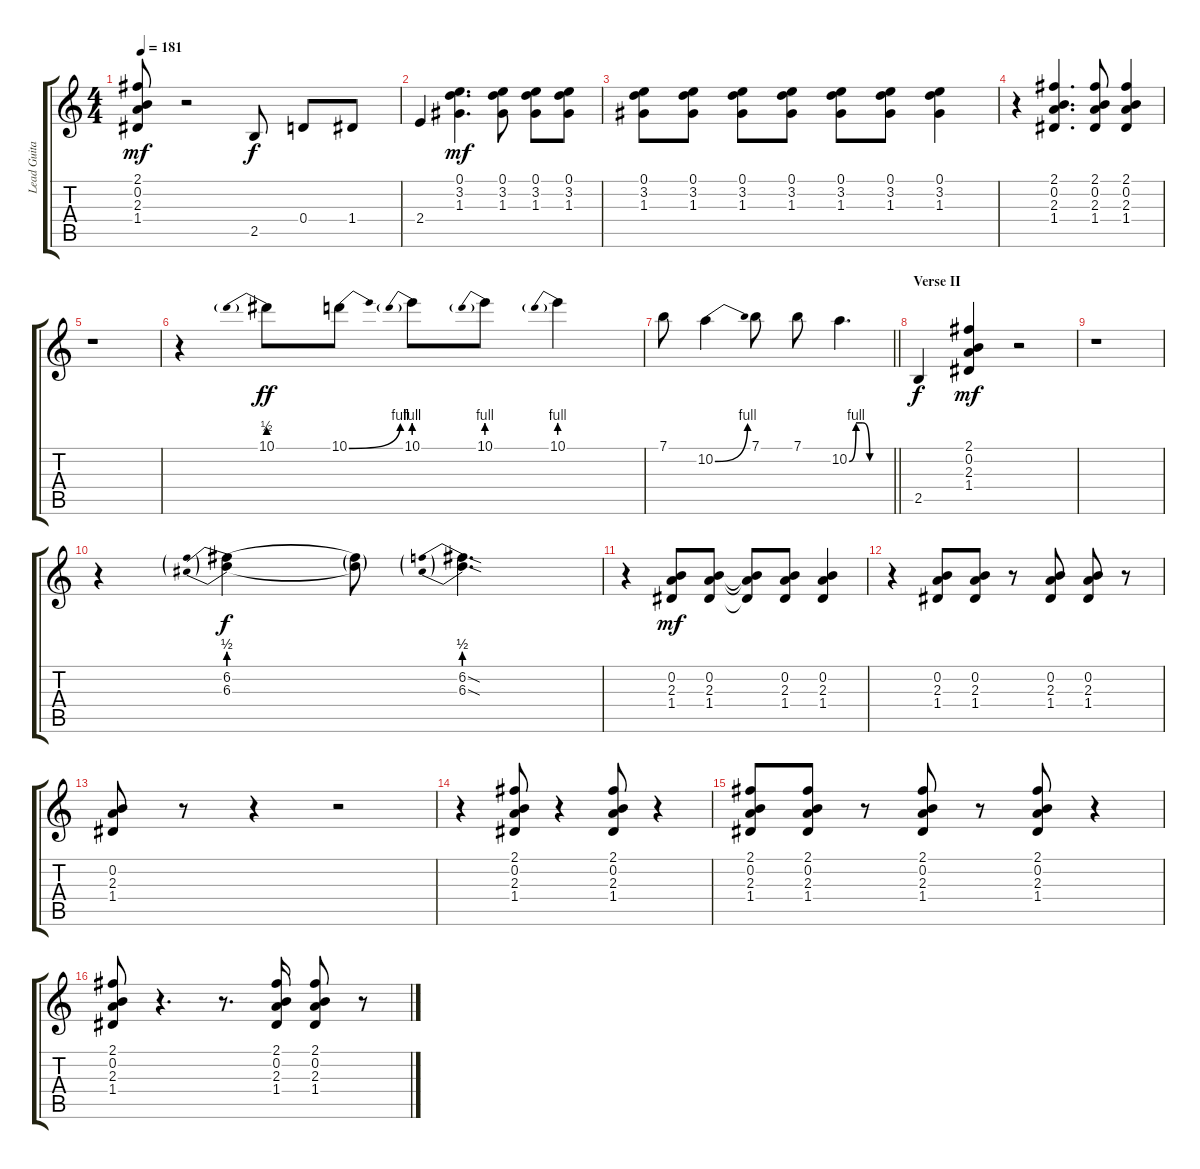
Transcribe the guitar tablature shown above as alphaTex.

\track ("Lead Guitar" "Lead Guita") {instrument electricguitarclean}
\staff {score tabs}
\tuning (E4 B3 G3 D3 A2 E2) {hide}
\ts (4 4)
\tempo 181
\clef g2
\ks c
(2.1 0.2 2.3 1.4).8{dy mf} r.2 2.5.8{dy f} 0.4.8 1.4.8 |
2.4.4 (0.1 3.2 1.3).4{d dy mf} (0.1 3.2 1.3).8 (0.1 3.2 1.3).8 (0.1 3.2 1.3).8 |
(0.1 3.2 1.3).8 (0.1 3.2 1.3).8 (0.1 3.2 1.3).8 (0.1 3.2 1.3).8 (0.1 3.2 1.3).8 (0.1 3.2 1.3).8 (0.1 3.2 1.3).4 |
r.4 (2.1 0.2 2.3 1.4).4{d} (2.1 0.2 2.3 1.4).8 (2.1 0.2 2.3 1.4).4 |
r.1 |
r.4 10.1{be (prebend 0 2 60 2)}.8{dy ff} 10.1{be (bend 0 0 60 4)}.8 10.1{be (prebend 0 4 60 4)}.8 10.1{be (prebend 0 4 60 4)}.8 10.1{be (prebend 0 4 60 4)}.4 |
\barLineRight lightlight
7.1.8 10.2{be (bend 0 0 60 4)}.4 7.1.8 7.1.8 10.2{be (custom 0 0 10 4 20 4 30 0 60 0)}.4{d} |
\section ("" "Verse II")
2.5.4{dy f} (2.1 0.2 2.3 1.4).4{dy mf} r.2 |
r.1 |
r.4 (6.2{be (prebend 0 2 60 2)} 6.3{be (prebend 0 2 60 2)}).4{dy f} (6.2{t} 6.3{t}).8 (6.2{be (prebend 0 2 60 2) sod} 6.3{be (prebend 0 2 60 2) sod}).4{d} |
r.4 (0.2 2.3 1.4).8{dy mf} (0.2 2.3 1.4).8 (0.2{t} 2.3{t} 1.4{t}).8 (0.2 2.3 1.4).8 (0.2 2.3 1.4).4 |
r.4 (0.2 2.3 1.4).8 (0.2 2.3 1.4).8 r.8 (0.2 2.3 1.4).8 (0.2 2.3 1.4).8 r.8 |
(0.2 2.3 1.4).8 r.8 r.4 r.2 |
r.4 (2.1 0.2 2.3 1.4).8 r.4 (2.1 0.2 2.3 1.4).8 r.4 |
(2.1 0.2 2.3 1.4).8 (2.1 0.2 2.3 1.4).8 r.8 (2.1 0.2 2.3 1.4).8 r.8 (2.1 0.2 2.3 1.4).8 r.4 |
(2.1 0.2 2.3 1.4).8 r.4{d} r.8{d} (2.1 0.2 2.3 1.4).16 (2.1 0.2 2.3 1.4).8 r.8
